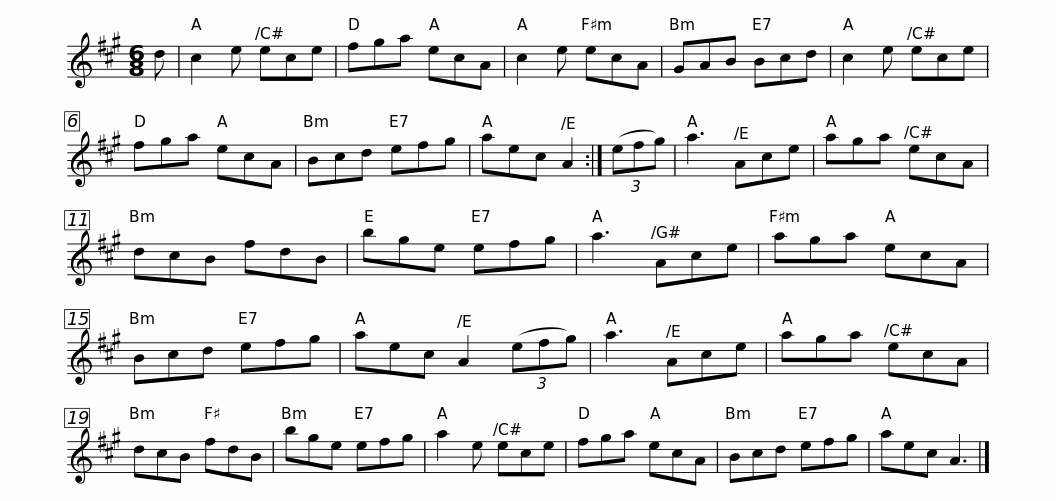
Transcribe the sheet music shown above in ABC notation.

X:1
L:1/8
M:6/8
I:linebreak $
K:A
V:1 treble
V:1
 d | c2 e ece | fga ecA | c2 e ecA | GAB Bcd | %5
 c2 e ece | fga ecA | Bcd efg |$ aec A2 :| (3(efg) | %10
 a3 Ace | aga ecA | dcB fdB | bge efg | a3 Ace | %15
 aga ecA |$ Bcd efg | aec A2 (3(efg) | a3 Ace | aga ecA | %20
 dcB fdB | bge efg | a2 e ece |$ fga ecA | Bcd efg | %25
 aec A3 |] %26
